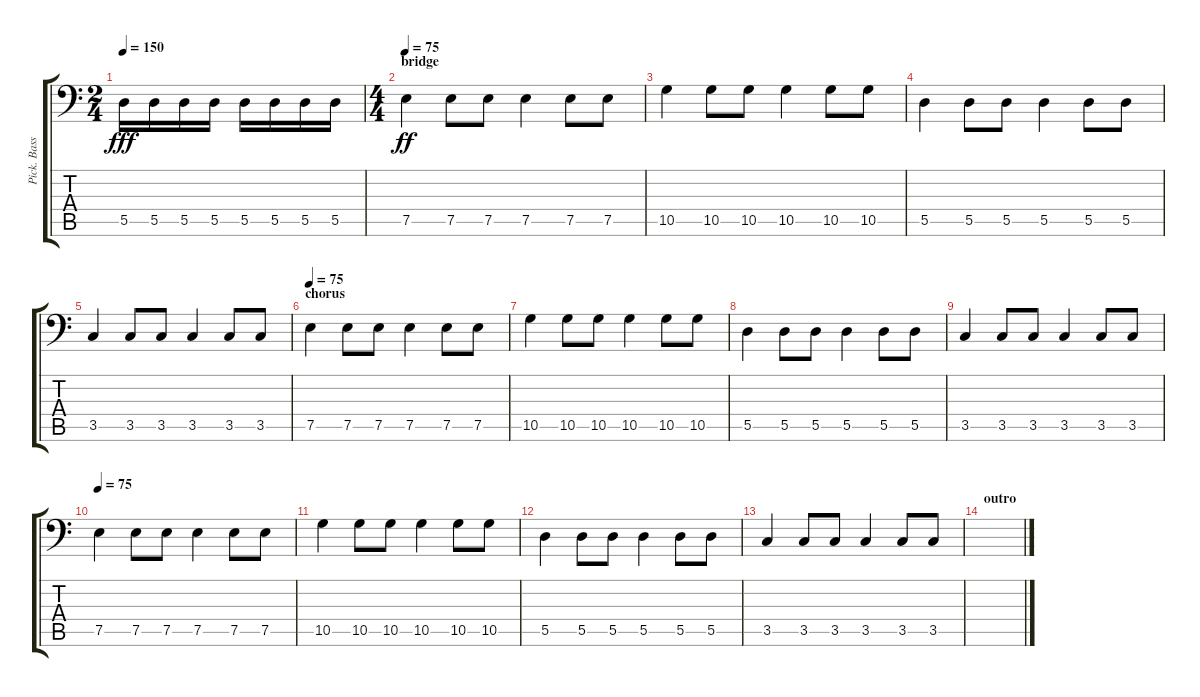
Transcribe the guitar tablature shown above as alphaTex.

\track ("Pick. Bass" "Pick. Bass") {instrument electricbasspick}
\staff {score tabs}
\tuning (E3 B2 G2 D2 A1 E1) {hide}
\ts (2 4)
\tempo 150
\clef f4
\ks c
5.5.16{dy fff} 5.5.16 5.5.16 5.5.16 5.5.16 5.5.16 5.5.16 5.5.16 |
\ts (4 4)
\section ("" "bridge")
\tempo 75
7.5.4{dy ff instrument electricbassfinger} 7.5.8 7.5.8 7.5.4 7.5.8 7.5.8 |
10.5.4 10.5.8 10.5.8 10.5.4 10.5.8 10.5.8 |
5.5.4 5.5.8 5.5.8 5.5.4 5.5.8 5.5.8 |
3.5.4 3.5.8 3.5.8 3.5.4 3.5.8 3.5.8 |
\section ("" "chorus")
\tempo 75
7.5.4{instrument electricbassfinger} 7.5.8 7.5.8 7.5.4 7.5.8 7.5.8 |
10.5.4 10.5.8 10.5.8 10.5.4 10.5.8 10.5.8 |
5.5.4 5.5.8 5.5.8 5.5.4 5.5.8 5.5.8 |
3.5.4 3.5.8 3.5.8 3.5.4 3.5.8 3.5.8 |
\tempo 75
7.5.4{instrument electricbassfinger} 7.5.8 7.5.8 7.5.4 7.5.8 7.5.8 |
10.5.4 10.5.8 10.5.8 10.5.4 10.5.8 10.5.8 |
5.5.4 5.5.8 5.5.8 5.5.4 5.5.8 5.5.8 |
3.5.4 3.5.8 3.5.8 3.5.4 3.5.8 3.5.8 |
\section ("" "outro")
